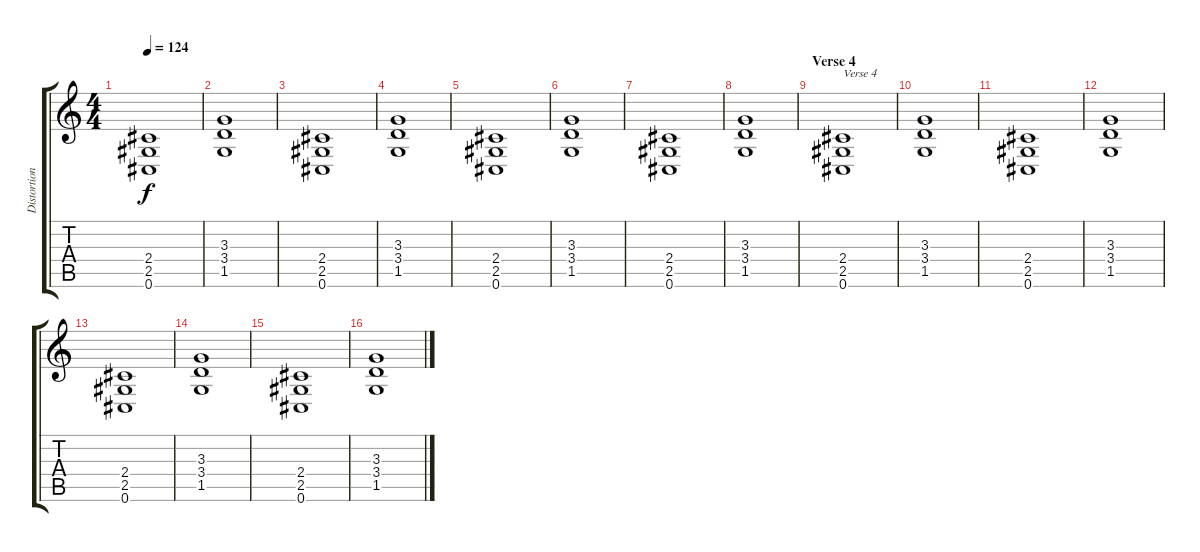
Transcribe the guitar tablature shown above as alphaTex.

\track ("Distortion guitar 2" "Distortion") {instrument distortionguitar}
\staff {score tabs}
\tuning (Db4 Ab3 E3 B2 Gb2 Db2) {hide}
\ts (4 4)
\tempo 124
\clef g2
\ks c
(2.4 2.5 0.6).1{dy f} |
(3.3 3.4 1.5).1 |
(2.4 2.5 0.6).1 |
(3.3 3.4 1.5).1 |
(2.4 2.5 0.6).1 |
(3.3 3.4 1.5).1 |
(2.4 2.5 0.6).1 |
(3.3 3.4 1.5).1 |
\section ("" "Verse 4")
(2.4 2.5 0.6).1{txt "Verse 4"} |
(3.3 3.4 1.5).1 |
(2.4 2.5 0.6).1 |
(3.3 3.4 1.5).1 |
(2.4 2.5 0.6).1 |
(3.3 3.4 1.5).1 |
(2.4 2.5 0.6).1 |
(3.3 3.4 1.5).1
